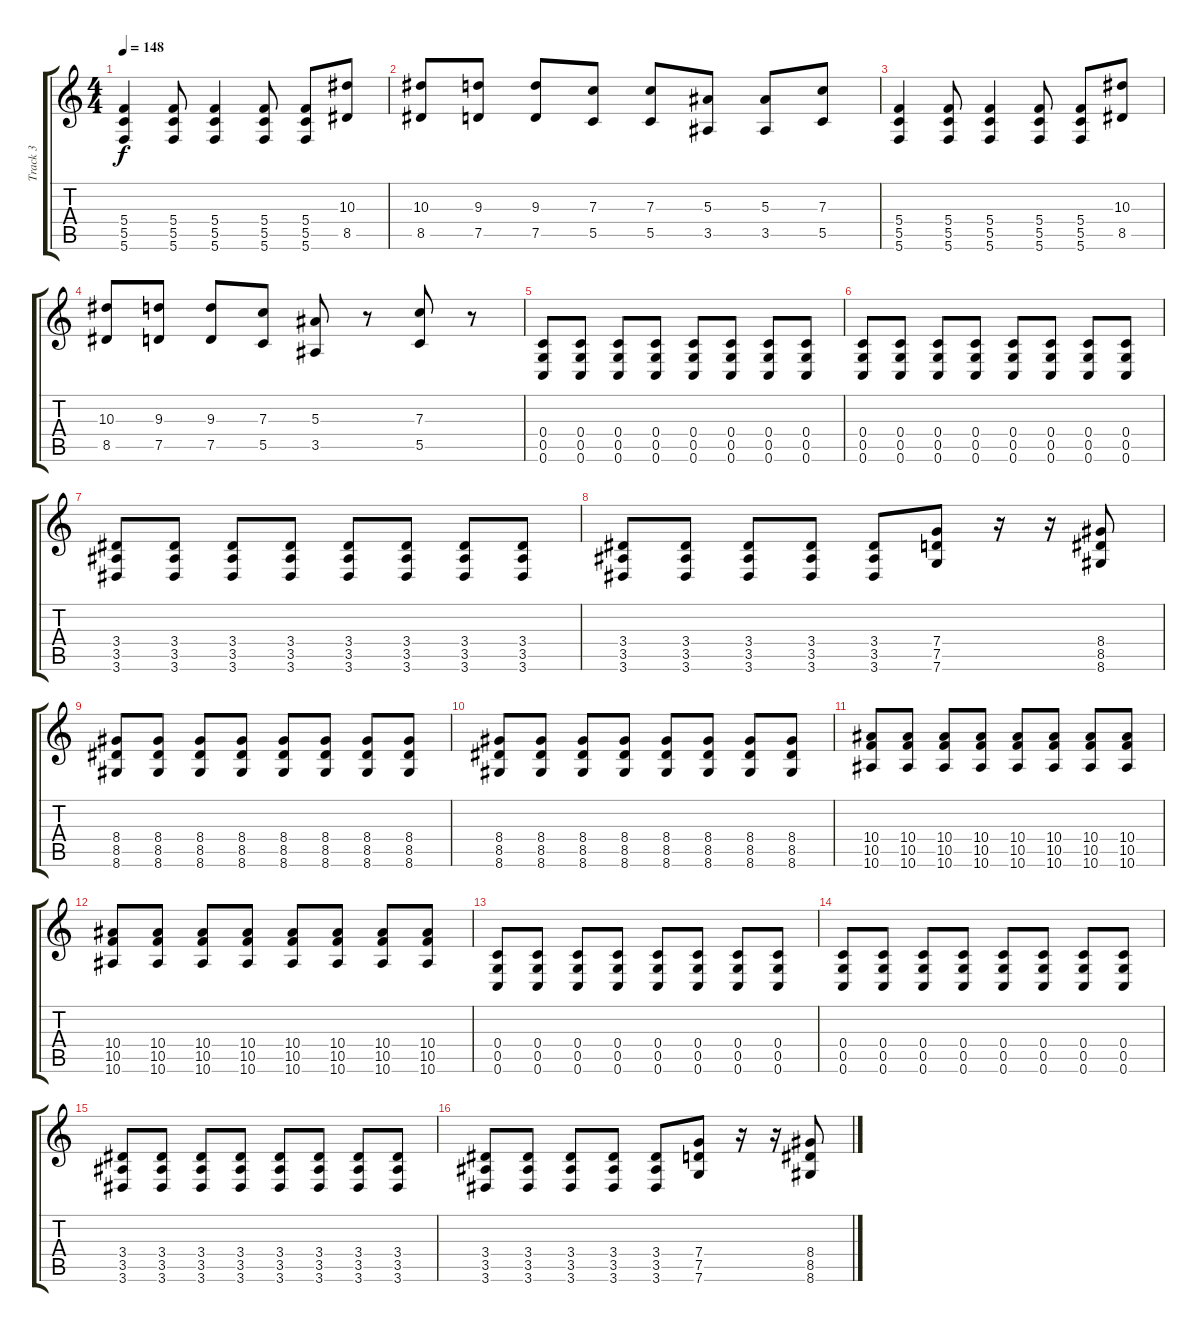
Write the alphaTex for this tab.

\track ("Track 3" "Track 3") {instrument overdrivenguitar}
\staff {score tabs}
\tuning (D4 A3 F3 C3 G2 C2) {hide}
\ts (4 4)
\tempo 148
\clef g2
\ks c
(5.4 5.5 5.6).4{dy f} (5.4 5.5 5.6).8 (5.4 5.5 5.6).4 (5.4 5.5 5.6).8 (5.4 5.5 5.6).8 (10.3 8.5).8 |
(10.3 8.5).8 (9.3 7.5).8 (9.3 7.5).8 (7.3 5.5).8 (7.3 5.5).8 (5.3 3.5).8 (5.3 3.5).8 (7.3 5.5).8 |
(5.4 5.5 5.6).4 (5.4 5.5 5.6).8 (5.4 5.5 5.6).4 (5.4 5.5 5.6).8 (5.4 5.5 5.6).8 (10.3 8.5).8 |
(10.3 8.5).8 (9.3 7.5).8 (9.3 7.5).8 (7.3 5.5).8 (5.3 3.5).8 r.8 (7.3 5.5).8 r.8 |
(0.4 0.5 0.6).8 (0.4 0.5 0.6).8 (0.4 0.5 0.6).8 (0.4 0.5 0.6).8 (0.4 0.5 0.6).8 (0.4 0.5 0.6).8 (0.4 0.5 0.6).8 (0.4 0.5 0.6).8 |
(0.4 0.5 0.6).8 (0.4 0.5 0.6).8 (0.4 0.5 0.6).8 (0.4 0.5 0.6).8 (0.4 0.5 0.6).8 (0.4 0.5 0.6).8 (0.4 0.5 0.6).8 (0.4 0.5 0.6).8 |
(3.4 3.5 3.6).8 (3.4 3.5 3.6).8 (3.4 3.5 3.6).8 (3.4 3.5 3.6).8 (3.4 3.5 3.6).8 (3.4 3.5 3.6).8 (3.4 3.5 3.6).8 (3.4 3.5 3.6).8 |
(3.4 3.5 3.6).8 (3.4 3.5 3.6).8 (3.4 3.5 3.6).8 (3.4 3.5 3.6).8 (3.4 3.5 3.6).8 (7.4 7.5 7.6).8 r.16 r.16 (8.4 8.5 8.6).8 |
(8.4 8.5 8.6).8 (8.4 8.5 8.6).8 (8.4 8.5 8.6).8 (8.4 8.5 8.6).8 (8.4 8.5 8.6).8 (8.4 8.5 8.6).8 (8.4 8.5 8.6).8 (8.4 8.5 8.6).8 |
(8.4 8.5 8.6).8 (8.4 8.5 8.6).8 (8.4 8.5 8.6).8 (8.4 8.5 8.6).8 (8.4 8.5 8.6).8 (8.4 8.5 8.6).8 (8.4 8.5 8.6).8 (8.4 8.5 8.6).8 |
(10.4 10.5 10.6).8 (10.4 10.5 10.6).8 (10.4 10.5 10.6).8 (10.4 10.5 10.6).8 (10.4 10.5 10.6).8 (10.4 10.5 10.6).8 (10.4 10.5 10.6).8 (10.4 10.5 10.6).8 |
(10.4 10.5 10.6).8 (10.4 10.5 10.6).8 (10.4 10.5 10.6).8 (10.4 10.5 10.6).8 (10.4 10.5 10.6).8 (10.4 10.5 10.6).8 (10.4 10.5 10.6).8 (10.4 10.5 10.6).8 |
(0.4 0.5 0.6).8 (0.4 0.5 0.6).8 (0.4 0.5 0.6).8 (0.4 0.5 0.6).8 (0.4 0.5 0.6).8 (0.4 0.5 0.6).8 (0.4 0.5 0.6).8 (0.4 0.5 0.6).8 |
(0.4 0.5 0.6).8 (0.4 0.5 0.6).8 (0.4 0.5 0.6).8 (0.4 0.5 0.6).8 (0.4 0.5 0.6).8 (0.4 0.5 0.6).8 (0.4 0.5 0.6).8 (0.4 0.5 0.6).8 |
(3.4 3.5 3.6).8 (3.4 3.5 3.6).8 (3.4 3.5 3.6).8 (3.4 3.5 3.6).8 (3.4 3.5 3.6).8 (3.4 3.5 3.6).8 (3.4 3.5 3.6).8 (3.4 3.5 3.6).8 |
(3.4 3.5 3.6).8 (3.4 3.5 3.6).8 (3.4 3.5 3.6).8 (3.4 3.5 3.6).8 (3.4 3.5 3.6).8 (7.4 7.5 7.6).8 r.16 r.16 (8.4 8.5 8.6).8
